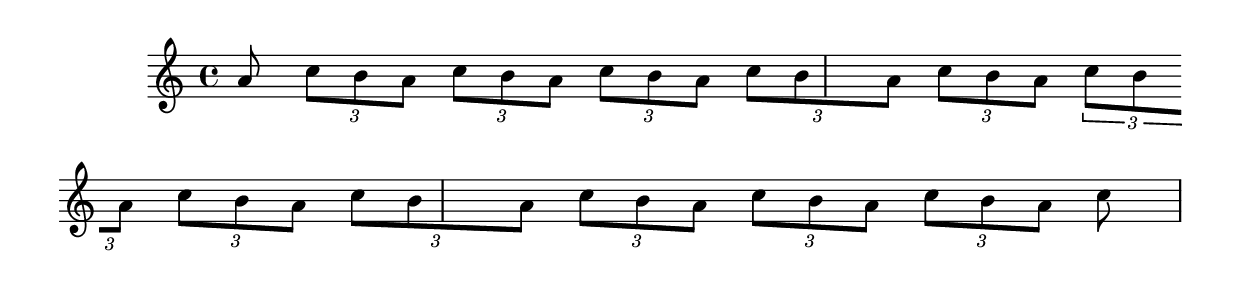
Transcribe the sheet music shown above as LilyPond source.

%% Do not edit this file; it is automatically
%% generated from LSR http://lsr.dsi.unimi.it
%% This file is in the public domain.
\version "2.13.16"

\header {
  lsrtags = "rhythms"

%% Translation of GIT committish: 1d589aa04c20d7711bf662618adbdd6d445db29d
 doctitlees = "Permitir saltos de línea dentro de grupos especiales con barra"
 texidoces = "
Este ejemplo artificial muestra cómo se pueden permitir tanto los
saltos de línea manuales como los automáticos dentro de un grupo de
valoración especial unido por una barra.  Observe que estos grupos
sincopados se deben barrar manualmente.

"


%% Translation of GIT committish: 0a868be38a775ecb1ef935b079000cebbc64de40
  texidocde = "
Dieses künstliche Beispiel zeigt, wie sowohl automatische als auch
manuelle Zeilenumbrüche innerhalb einer N-tole mit Balken erlaubt
werden können.  Diese unregelmäßige Bebalkung muss allerdings manuell
gesetzt werden.

"
  doctitlede = "Zeilenumbrüche bei N-tolen mit Balken erlauben"



%% Translation of GIT committish: 4da4307e396243a5a3bc33a0c2753acac92cb685
  texidocfr = "
Cet exemple peu académique démontre comment il est possible d'insérer un saut
de ligne dans un nolet portant une ligature.  Ces ligatures doivent toutefois
être explicites.

"
  doctitlefr = "Saut de ligne au milieu d'un nolet avec ligature"

  texidoc = "
This artificial example shows how both manual and automatic line breaks
may be permitted to within a beamed tuplet. Note that such off-beat
tuplets have to be beamed manually.

"
  doctitle = "Permitting line breaks within beamed tuplets"
} % begin verbatim

\layout {
  \context {
    \Voice
    % Permit line breaks within tuplets
    \remove "Forbid_line_break_engraver"
    % Allow beams to be broken at line breaks
    \override Beam #'breakable = ##t
  }
}
\relative c'' {
  a8
  \repeat unfold 5 { \times 2/3 { c[ b a] } }
  % Insert a manual line break within a tuplet
  \times 2/3 { c[ b \bar "" \break a] }
  \repeat unfold 5 { \times 2/3 { c[ b a] } }
  c8
}

